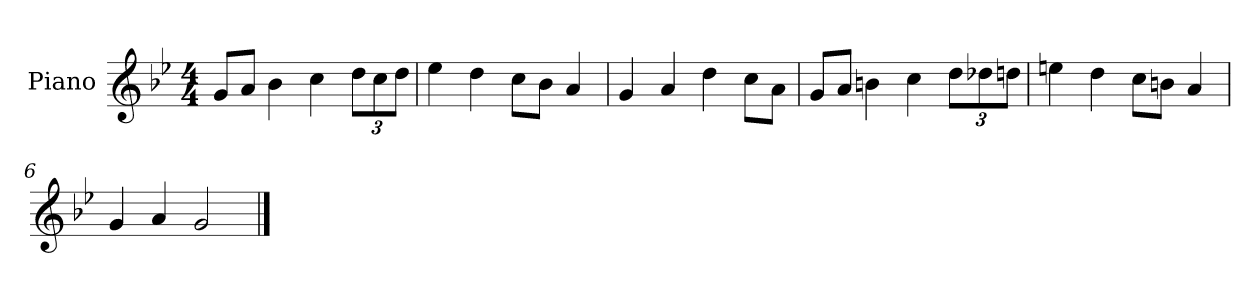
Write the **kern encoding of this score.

**kern
*part1
*staff1
*I"Piano
*I'P-no
*clefG2
*k[b-e-]
*M4/4
*MM90
=1
8g/L
8a/J
4b-\
4cc\
*Xbrackettup
12dd\L
12cc\
12dd\J
=2
4ee-\
4dd\
8cc\L
8b-\J
4a/
=3
4g/
4a/
4dd\
8cc\L
8a\J
=4
8g/L
8a/J
4bn\
4cc\
12dd\L
12dd-X\
12ddn\J
=5
4een\
4dd\
8cc\L
8bn\J
4a/
=6
4g/
4a/
2g/
==
*-
